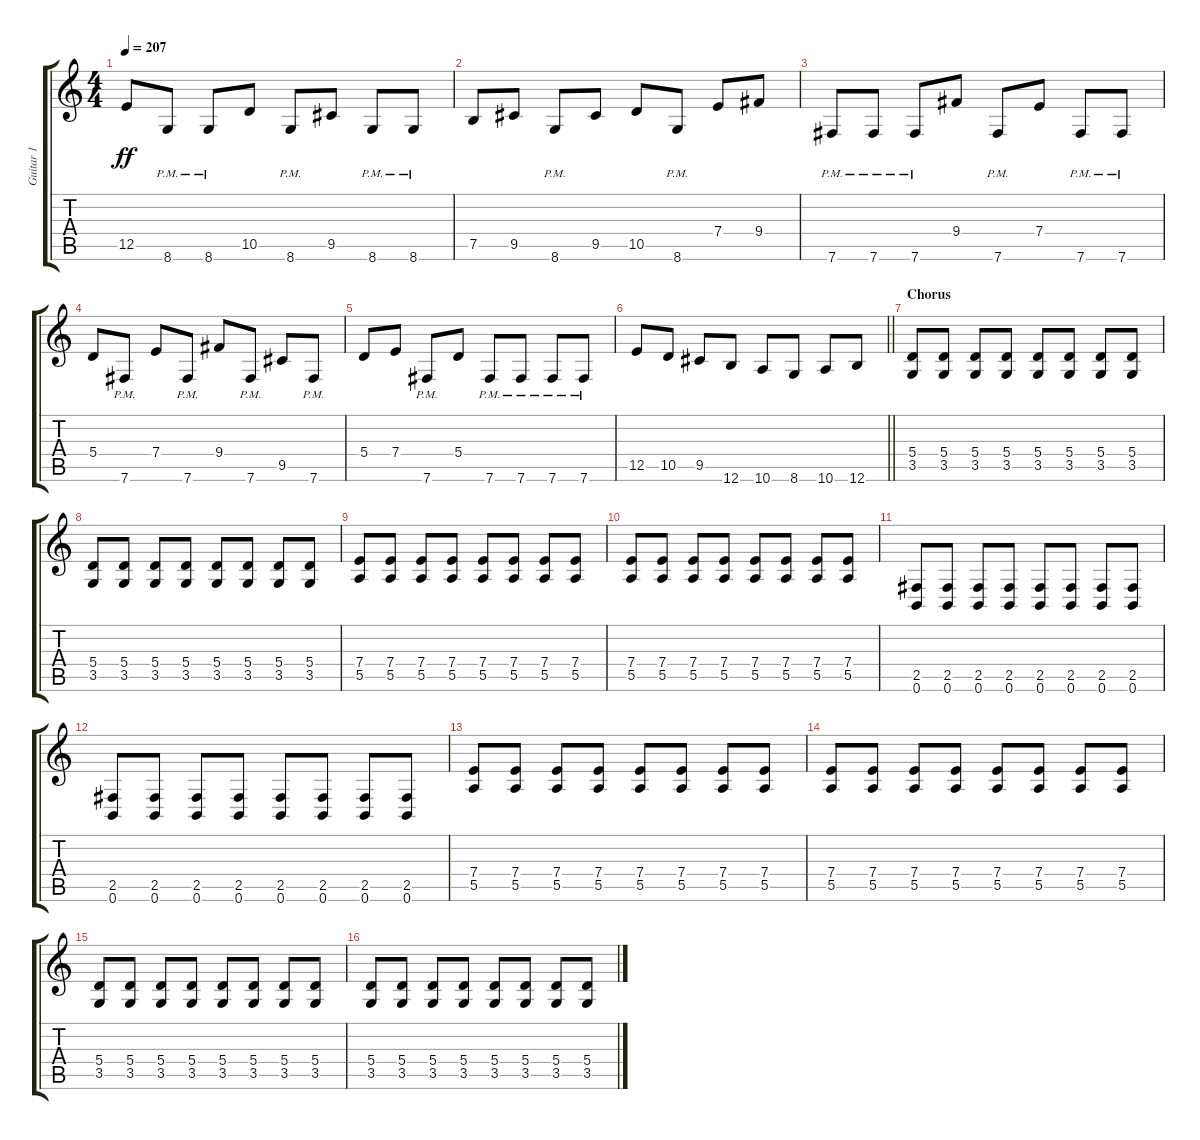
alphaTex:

\track ("Guitar 1" "Guitar 1") {instrument distortionguitar}
\staff {score tabs}
\tuning (B3 Gb3 D3 A2 E2 B1) {hide}
\ts (4 4)
\tempo 207
\clef g2
\ks c
12.5.8{dy ff} 8.6{pm}.8 8.6{pm}.8 10.5.8 8.6{pm}.8 9.5.8 8.6{pm}.8 8.6{pm}.8 |
7.5.8 9.5.8 8.6{pm}.8 9.5.8 10.5.8 8.6{pm}.8 7.4.8 9.4.8 |
7.6{pm}.8 7.6{pm}.8 7.6{pm}.8 9.4.8 7.6{pm}.8 7.4.8 7.6{pm}.8 7.6{pm}.8 |
5.4.8 7.6{pm}.8 7.4.8 7.6{pm}.8 9.4.8 7.6{pm}.8 9.5.8 7.6{pm}.8 |
5.4.8 7.4.8 7.6{pm}.8 5.4.8 7.6{pm}.8 7.6{pm}.8 7.6{pm}.8 7.6{pm}.8 |
\barLineRight lightlight
12.5.8 10.5.8 9.5.8 12.6.8 10.6.8 8.6.8 10.6.8 12.6.8 |
\section ("" "Chorus")
(5.4 3.5).8 (5.4 3.5).8 (5.4 3.5).8 (5.4 3.5).8 (5.4 3.5).8 (5.4 3.5).8 (5.4 3.5).8 (5.4 3.5).8 |
(5.4 3.5).8 (5.4 3.5).8 (5.4 3.5).8 (5.4 3.5).8 (5.4 3.5).8 (5.4 3.5).8 (5.4 3.5).8 (5.4 3.5).8 |
(7.4 5.5).8 (7.4 5.5).8 (7.4 5.5).8 (7.4 5.5).8 (7.4 5.5).8 (7.4 5.5).8 (7.4 5.5).8 (7.4 5.5).8 |
(7.4 5.5).8 (7.4 5.5).8 (7.4 5.5).8 (7.4 5.5).8 (7.4 5.5).8 (7.4 5.5).8 (7.4 5.5).8 (7.4 5.5).8 |
(2.5 0.6).8 (2.5 0.6).8 (2.5 0.6).8 (2.5 0.6).8 (2.5 0.6).8 (2.5 0.6).8 (2.5 0.6).8 (2.5 0.6).8 |
(2.5 0.6).8 (2.5 0.6).8 (2.5 0.6).8 (2.5 0.6).8 (2.5 0.6).8 (2.5 0.6).8 (2.5 0.6).8 (2.5 0.6).8 |
(7.4 5.5).8 (7.4 5.5).8 (7.4 5.5).8 (7.4 5.5).8 (7.4 5.5).8 (7.4 5.5).8 (7.4 5.5).8 (7.4 5.5).8 |
(7.4 5.5).8 (7.4 5.5).8 (7.4 5.5).8 (7.4 5.5).8 (7.4 5.5).8 (7.4 5.5).8 (7.4 5.5).8 (7.4 5.5).8 |
(5.4 3.5).8 (5.4 3.5).8 (5.4 3.5).8 (5.4 3.5).8 (5.4 3.5).8 (5.4 3.5).8 (5.4 3.5).8 (5.4 3.5).8 |
(5.4 3.5).8 (5.4 3.5).8 (5.4 3.5).8 (5.4 3.5).8 (5.4 3.5).8 (5.4 3.5).8 (5.4 3.5).8 (5.4 3.5).8
